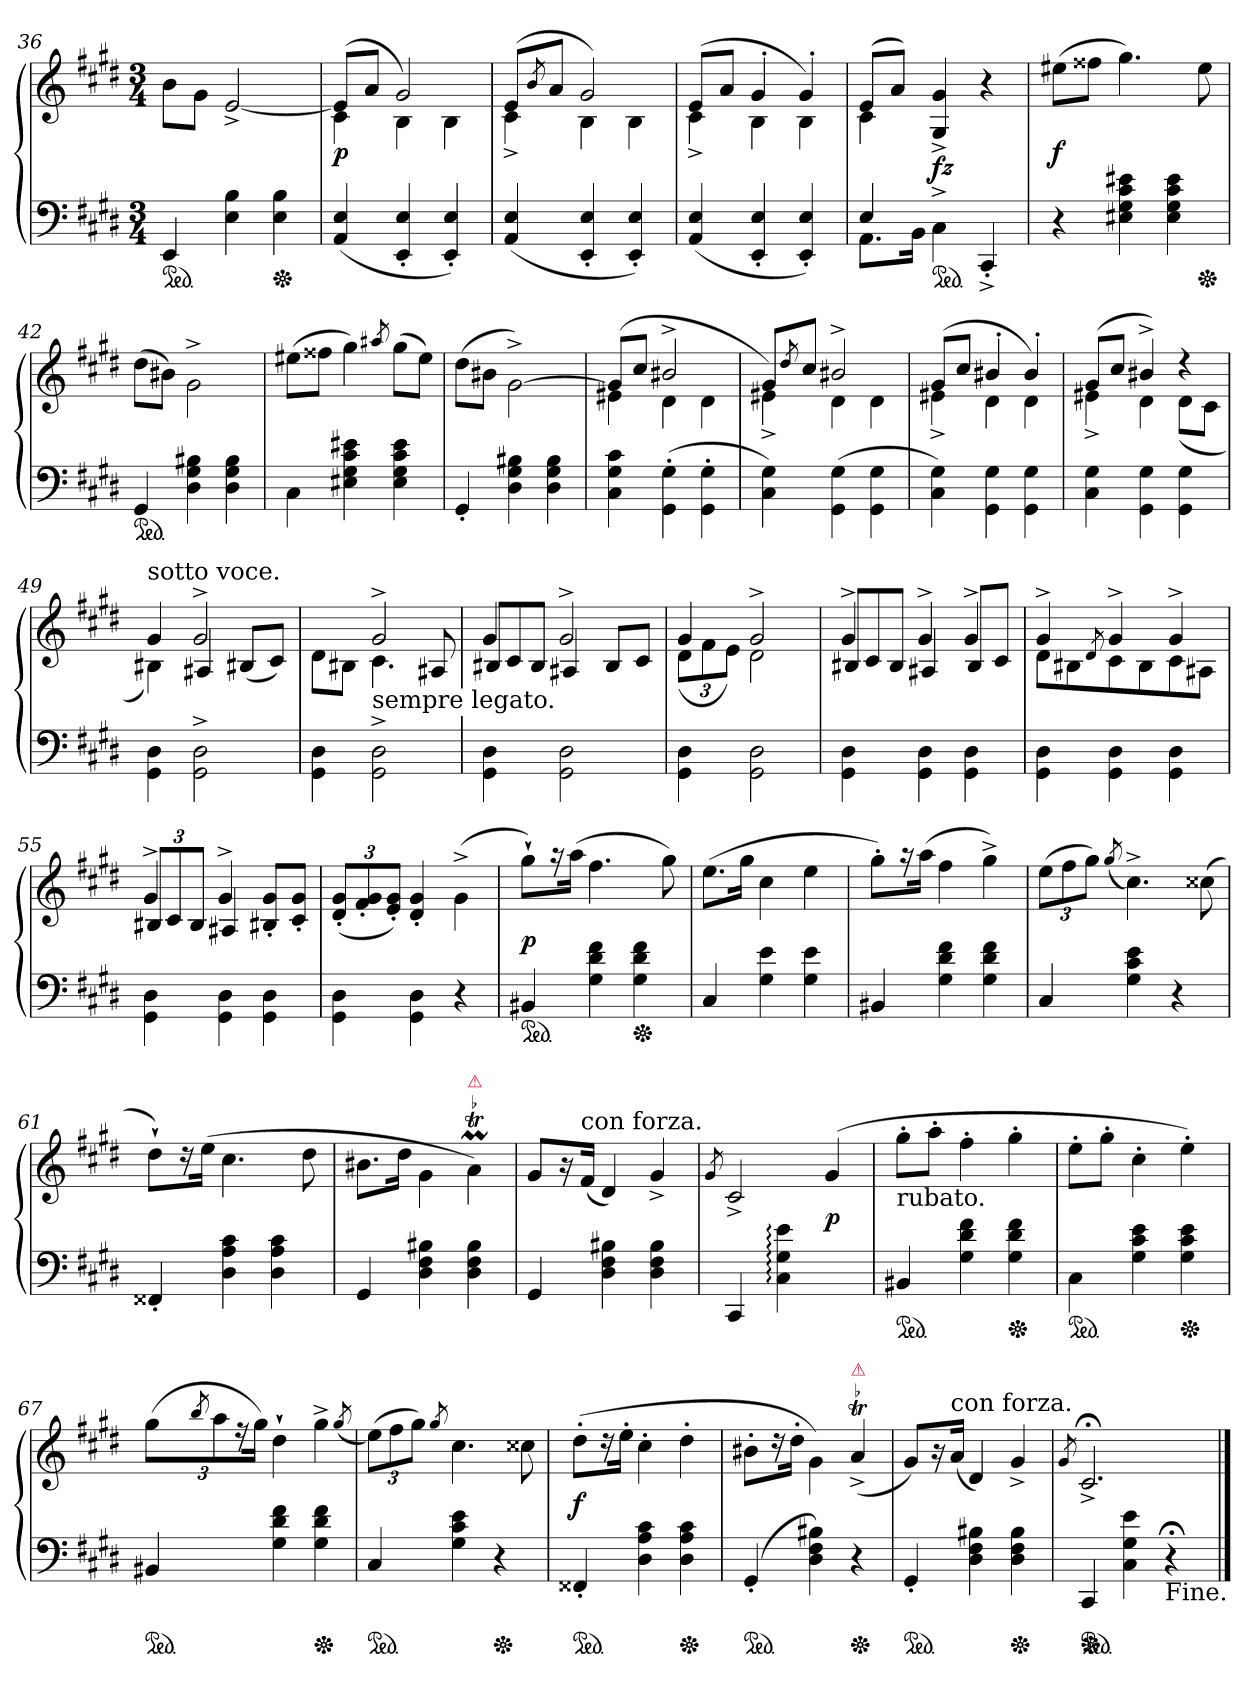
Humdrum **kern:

**kern	**kern	**dynam
*part1	*part1	*part1
*staff2	*staff1	*staff1/2
*clefF4	*clefG2	*
*k[f#c#g#d#]	*k[f#c#g#d#]	*
*c#:	*c#:	*
*M3/4	*M3/4	*
*ped	*	*
=36	=36	=36
4EE	8b\L	.
.	8g#J	.
4E 4B	[2e^>	.
*Xped	*	*
4E 4B	.	.
=37	=37	=37
*	*^	*
(4AA 4E	(8eL]	4c#	p
.	8aJ	.	.
4EE' 4E'	2g#)	4B	.
4EE' 4E')	.	4B	.
=38	=38	=38	=38
(<4AA 4E	(8eL	4c#^	.
.	8qb/	.	.
.	8aJ	.	.
4EE' 4E'	2g#)	4B	.
4EE' 4E')	.	4B	.
=39	=39	=39	=39
(4AA 4E	(>8eL	4c#^	.
.	8aJ	.	.
4EE' 4E'	4g#'	4B	.
4EE' 4E')	4g#')	4B	.
=40	=40	=40	=40
*^	*	*	*
4E	8.AAL	(<8eL	4c#	.
.	.	8aJ)	.	.
.	16BBJk	.	.	.
*ped	*	*	*	*
4C#^\	2ryy	4G#^> 4g#^>	2ryy	fz
4CC#'^>	.	4r	.	.
*v	*v	*	*	*
*	*v	*v	*
=41	=41	=41
4r	(>8ee#XL	f
.	8ff##XJ	.
4E#X 4G# 4c# 4e#X	4.gg#)	.
4E# 4G# 4c# 4e#	.	.
*Xped	*	*
.	8ee#	.
=42	=42	=42
*ped	*	*
4GG#	(8dd#L	.
.	8b#XJ)	.
4D# 4G# 4B#X	2g#^\	.
4D# 4G# 4B#	.	.
=43	=43	=43
4C#\	(8ee#XL	.
.	8ff##XJ	.
4E#X 4G# 4c# 4e#X	4gg#)	.
.	8qaa#X/	.
4E# 4G# 4c# 4e#	(8gg#L	.
.	8ee#J)	.
=44	=44	=44
4GG#'	(8dd#\L	.
.	8b#XJ	.
4D# 4G# 4B#X	[2g#^\)	.
4D# 4G# 4B#	.	.
=45	=45	=45
*	*^	*
4C# 4G# 4c#	(8g#L]	4e#X	.
.	8cc#J	.	.
(4GG#'\ 4G#'\	2b#X^	4d#	.
4GG#'\ 4G#'\	.	4d#	.
=46	=46	=46	=46
4C# 4G#)	8g#L)	4e#X^	.
.	8qdd#/	.	.
.	8cc#J	.	.
(4GG#\ 4G#\	2b#X^	4d#	.
4GG#\ 4G#\	.	4d#	.
=47	=47	=47	=47
4C# 4G#)	(8g#L	4e#X^	.
.	8cc#J	.	.
4GG#\ 4G#\	4b#X'	4d#	.
4GG#\ 4G#\	4b#')	4d#	.
=48	=48	=48	=48
4C# 4G#	(8g#L	4e#X^	.
.	8cc#J	.	.
4GG#\ 4G#\	4b#X^)	4d#	.
4GG#\ 4G#\	4r	(<8d#L	.
.	.	8c#J	.
=49	=49	=49	=49
!	!LO:TX:a:t=sotto voce.	!	!
4GG#\ 4D#\	4g#	4B#X)	.
2GG#^<\ 2D#^<\	2g#^	4A#X/	.
.	.	(8B#XL	.
.	.	8c#/J)	.
=50	=50	=50	=50
4GG#\ 4D#\	4ryy	8d#\L	.
.	.	8B#XJ	.
!	!LO:TX:b:t=sempre legato.	!	!
2GG#^<\ 2D#^<\	2g#^	4.c#	.
.	.	8A#X/	.
=51	=51	=51	=51
*	*	*Xtuplet	*
4GG#\ 4D#\	4g#	12B#XL	.
.	.	12c#/	.
.	.	12B#/J	.
2GG#\ 2D#\	2g#^	4A#X/	.
.	.	8B#/L	.
.	.	8c#/J	.
=52	=52	=52	=52
*	*	*tuplet	*
4GG#\ 4D#\	4g#	(<12d#L	.
.	.	12f#	.
.	.	12eJ)	.
2GG#\ 2D#\	2g#^	2d#	.
=53	=53	=53	=53
*	*	*Xtuplet	*
4GG#\ 4D#\	4g#^	12B#XL	.
.	.	12c#/	.
.	.	12B#/J	.
4GG#\ 4D#\	4g#^	4A#X/	.
4GG#\ 4D#\	4g#^	8B#/L	.
.	.	8c#/J	.
=54	=54	=54	=54
4GG#\ 4D#\	4g#^	8d#L	.
.	.	8B#X	.
.	8qd#/	.	.
4GG#\ 4D#\	4g#^	8c#	.
.	.	8B#	.
4GG#\ 4D#\	4g#^	8c#	.
.	.	8A#XJ	.
=55	=55	=55	=55
*	*	*tuplet	*
4GG#\ 4D#\	4g#^	12B#XL	.
.	.	12c#/	.
.	.	12B#/J	.
4GG#\ 4D#\	4g#^	4A#X/	.
4GG#\ 4D#\	8B#X' 8g#'L	4ryy	.
.	8c#' 8g#'J	.	.
*	*v	*v	*
=56	=56	=56
4GG#\ 4D#\	(<12d#' 12g#'L	.
.	12f#' 12g#'	.
.	12e' 12g#'J)	.
4GG#\ 4D#\	4d#' 4g#'	.
4r	(>4g#^\	.
=57	=57	=57
*ped	*	*
4BB#X	8gg#`L)	p
.	16r	.
.	(16aaJk	.
4G# 4d# 4f#	4.ff#	.
*Xped	*	*
4G# 4d# 4f#	.	.
.	8gg#)	.
=58	=58	=58
4C#	(8.eeL	.
.	16gg#Jk	.
4G# 4e	4cc#	.
4G# 4e	4ee	.
=59	=59	=59
4BB#X	8gg#'L)	.
.	16r	.
.	(16aaJk	.
4G# 4d# 4f#	4ff#	.
4G# 4d# 4f#	4gg#^)	.
=60	=60	=60
4C#	(12eeL	.
.	12ff#	.
.	12gg#J)	.
.	(8qgg#/	.
4G# 4c# 4e	4.cc#^)	.
4r	.	.
.	(8cc##X	.
=61	=61	=61
4FF##X'	8dd#`L)	.
.	16r	.
.	(16eeJk	.
4D# 4A 4c#	4.cc#	.
4D# 4A 4c#	.	.
.	8dd#	.
=62	=62	=62
4GG#	8.b#XL	.
.	16dd#Jk	.
4D# 4F# 4B#X	4g#\	.
!	!LO:TX:a:color=crimson:t=⚠	!
!	!LO:TR:acc=-	!
4D# 4F# 4B#	4atM\)	.
=63	=63	=63
4GG#	8g#L	.
.	16r	.
!	!LO:TX:a:t=con forza.	!
.	(<16f#Jk	.
4D# 4F# 4B#X	4d#)	.
4D# 4F# 4B#	4g#^	.
=64	=64	=64
.	8qg#/	.
4CC#	2c#^>	.
4C#: 4G#: 4e:	.	.
4ryy	(>4g#	p
=65	=65	=65
!	!LO:TX:b:t=rubato.	!
*ped	*	*
4BB#X	8gg#'L	.
.	8aa'J	.
4G# 4d# 4f#	4ff#'	.
*Xped	*	*
4G# 4d# 4f#	4gg#'	.
=66	=66	=66
*ped	*	*
4C#\	8ee'L	.
.	8gg#'J	.
4G# 4c# 4e	4cc#'	.
*Xped	*	*
4G# 4c# 4e	4ee')	.
=67	=67	=67
*ped	*	*
4BB#X	(>12gg#L	.
.	8qbb/	.
.	12aa	.
.	24r	.
.	24gg#Jk)	.
4G# 4d# 4f#	4dd#`	.
*Xped	*	*
4G# 4d# 4f#	4gg#^<	.
.	(<8qgg#/	.
=68	=68	=68
*ped	*	*
4C#	(12eeL)	.
.	12ff#	.
.	12gg#J)	.
.	8qgg#/	.
4G# 4c# 4e	4.cc#	.
*Xped	*	*
4r	.	.
.	8cc##X	.
=69	=69	=69
*ped	*	*
4FF##X'	(>8dd#'L	f
.	16r	.
.	16ee'Jk	.
4D# 4A 4c#	4cc#'	.
*Xped	*	*
4D# 4A 4c#	4dd#'	.
=70	=70	=70
*ped	*	*
(4GG#'	8b#X'L	.
.	16r	.
.	16dd#'Jk	.
4D# 4F# 4B#X)	4g#\)	.
!	!LO:TX:a:color=crimson:t=⚠	!
!	!LO:TR:acc=-	!
*Xped	*	*
4r	(4at^>	.
=71	=71	=71
*ped	*	*
4GG#'	8g#L)	.
.	16r	.
!	!LO:TX:a:t=con forza.	!
.	(16aJk	.
4D# 4F# 4B#X	4d#)	.
*Xped	*	*
4D# 4F# 4B#	4g#^	.
=72	=72	=72
.	8qg#/	.
*ped	*	*
*Xped	*	*
4CC#	2.c#;<^>	.
4C# 4G# 4e	.	.
!LO:TX:b:t=Fine.	!	!
4r;<	.	.
==	==	==
*-	*-	*-
